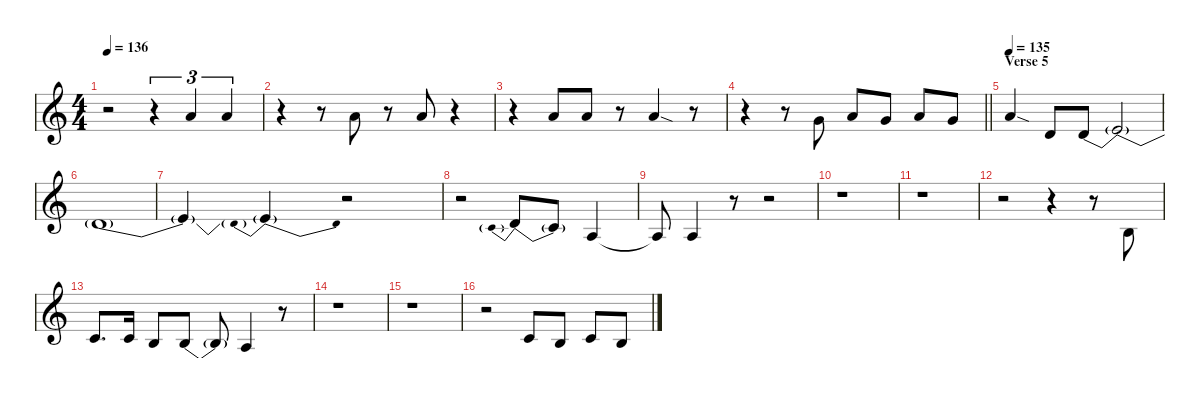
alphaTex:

\defaultSystemsLayout 4
\hideDynamics
\bracketExtendMode nobrackets
\singleTrackTrackNamePolicy hidden
\multiTrackTrackNamePolicy hidden
\firstSystemTrackNameMode fullname
\firstSystemTrackNameOrientation horizontal
\otherSystemsTrackNameOrientation horizontal
\track ("Robert Plant" "led.synth.") {instrument lead2sawtooth}
\staff {score}
\tuning (E4 B3 G3 D3 A2 E2)
\ts (4 4)
\tempo 136
\clef g2
\ks aminor
r.2{dy f beam Down} r.4{tu (3 2) beam Down} 5.1.4{tu (3 2) dy ff beam Up} 5.1.4{tu (3 2) beam Up} |
r.4{beam Down} r.8{beam Down} 5.1.8{beam Up} r.8{beam Up} 5.1.8{beam Up} r.4{beam Up} |
r.4{beam Down} 5.1.8{beam Up} 5.1.8{beam Up} r.8{beam Up} 5.1{sod}.4{beam Up} r.8{beam Up} |
\barLineRight lightlight
r.4{beam Down} r.8{beam Down} 3.1.8{beam Up} 5.1.8{beam Up} 3.1.8{beam Up} 5.1.8{beam Up} 3.1.8{beam Up} |
\section ("" "Verse 5")
\tempo 135
5.1{sod}.4{beam Up} 3.2.8{beam Up} 3.2{be (bend 0 0 60 4)}.8{dy f beam Up} 3.2{be (release 0 4 60 0) t}.2{beam Up} |
3.2{be (bend 0 0 60 4) t}.1{beam Up} |
3.2{t}.4{beam Up} 3.2{be (prebendrelease 0 4 60 0) t}.4{beam Up} r.2{beam Up} |
r.2{beam Down} 1.2{be (prebendrelease 0 4 60 0)}.8{dy mf beam Up} 1.2{be (hold 0 0 60 0) t}.8{beam Up} 2.3.4{beam Up} |
2.3{t}.8{beam Up} 2.3.4{beam Up} r.8{beam Up} r.2{beam Up} |
r.1{beam Down} |
r.1{beam Down} |
r.2{beam Down} r.4{beam Down} r.8{beam Down} 0.2.8{beam Up} |
1.2.8{d beam Up} 1.2.16{beam Up} 0.2.8{beam Up} 4.3{be (bendrelease 0 0 30 2 30 2 60 0)}.8{beam Up} 4.3{be (hold 0 0 60 0) t}.8{beam Up} 2.3.4{beam Up} r.8{beam Up} |
\ks c
r.1{beam Down} |
r.1{beam Down} |
\ks aminor
r.2{beam Down} 1.2.8{dy f beam Up} 0.2.8{beam Up} 1.2.8{beam Up} 0.2.8{beam Up}
